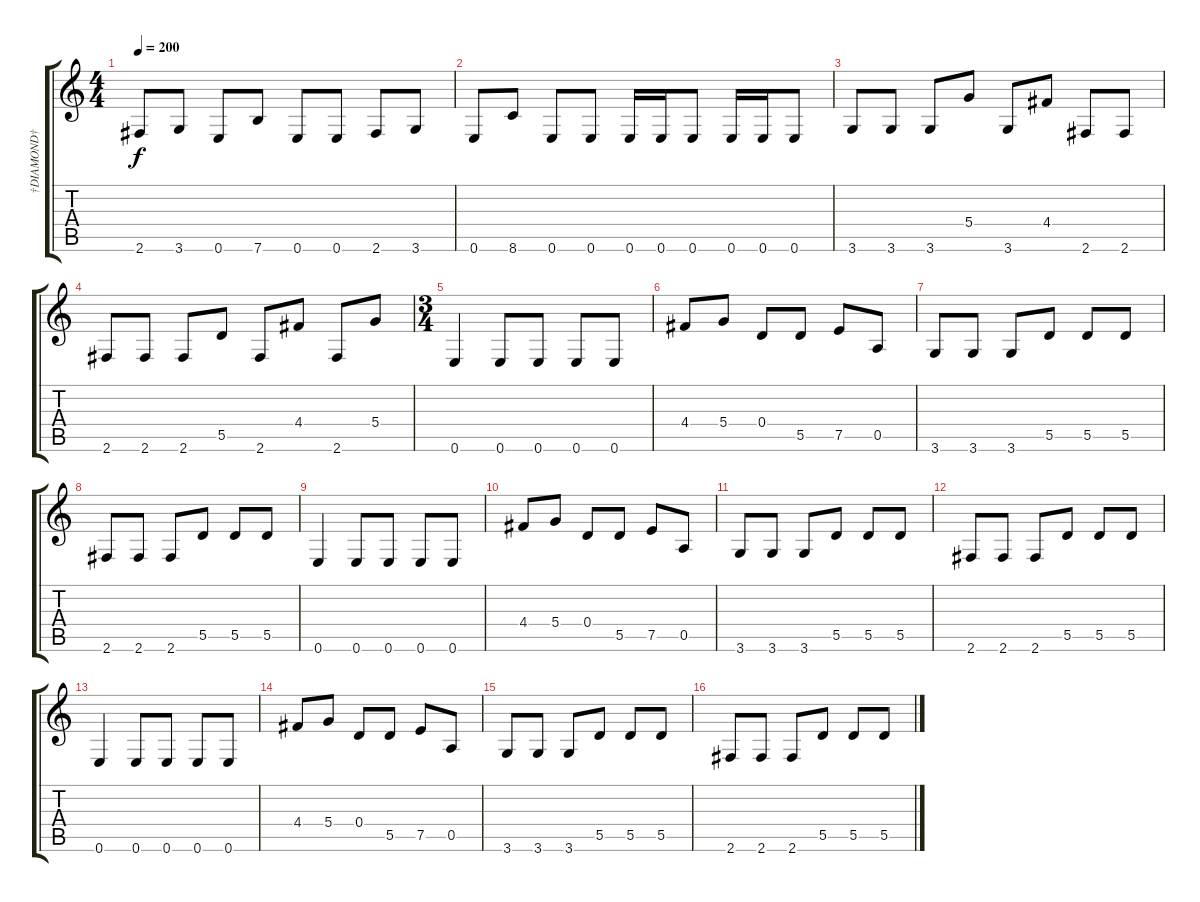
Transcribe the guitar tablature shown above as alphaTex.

\track ("†DIAMOND†" "†DIAMOND†") {instrument distortionguitar}
\staff {score tabs}
\tuning (E4 B3 G3 D3 A2 E2) {hide}
\ts (4 4)
\tempo 200
\clef g2
\ks c
2.6.8{dy f} 3.6.8 0.6.8 7.6.8 0.6.8 0.6.8 2.6.8 3.6.8 |
0.6.8 8.6.8 0.6.8 0.6.8 0.6.16 0.6.16 0.6.8 0.6.16 0.6.16 0.6.8 |
3.6.8 3.6.8 3.6.8 5.4.8 3.6.8 4.4.8 2.6.8 2.6.8 |
2.6.8 2.6.8 2.6.8 5.5.8 2.6.8 4.4.8 2.6.8 5.4.8 |
\ts (3 4)
0.6.4 0.6.8 0.6.8 0.6.8 0.6.8 |
4.4.8 5.4.8 0.4.8 5.5.8 7.5.8 0.5.8 |
3.6.8 3.6.8 3.6.8 5.5.8 5.5.8 5.5.8 |
2.6.8 2.6.8 2.6.8 5.5.8 5.5.8 5.5.8 |
0.6.4 0.6.8 0.6.8 0.6.8 0.6.8 |
4.4.8 5.4.8 0.4.8 5.5.8 7.5.8 0.5.8 |
3.6.8 3.6.8 3.6.8 5.5.8 5.5.8 5.5.8 |
2.6.8 2.6.8 2.6.8 5.5.8 5.5.8 5.5.8 |
0.6.4 0.6.8 0.6.8 0.6.8 0.6.8 |
4.4.8 5.4.8 0.4.8 5.5.8 7.5.8 0.5.8 |
3.6.8 3.6.8 3.6.8 5.5.8 5.5.8 5.5.8 |
2.6.8 2.6.8 2.6.8 5.5.8 5.5.8 5.5.8
